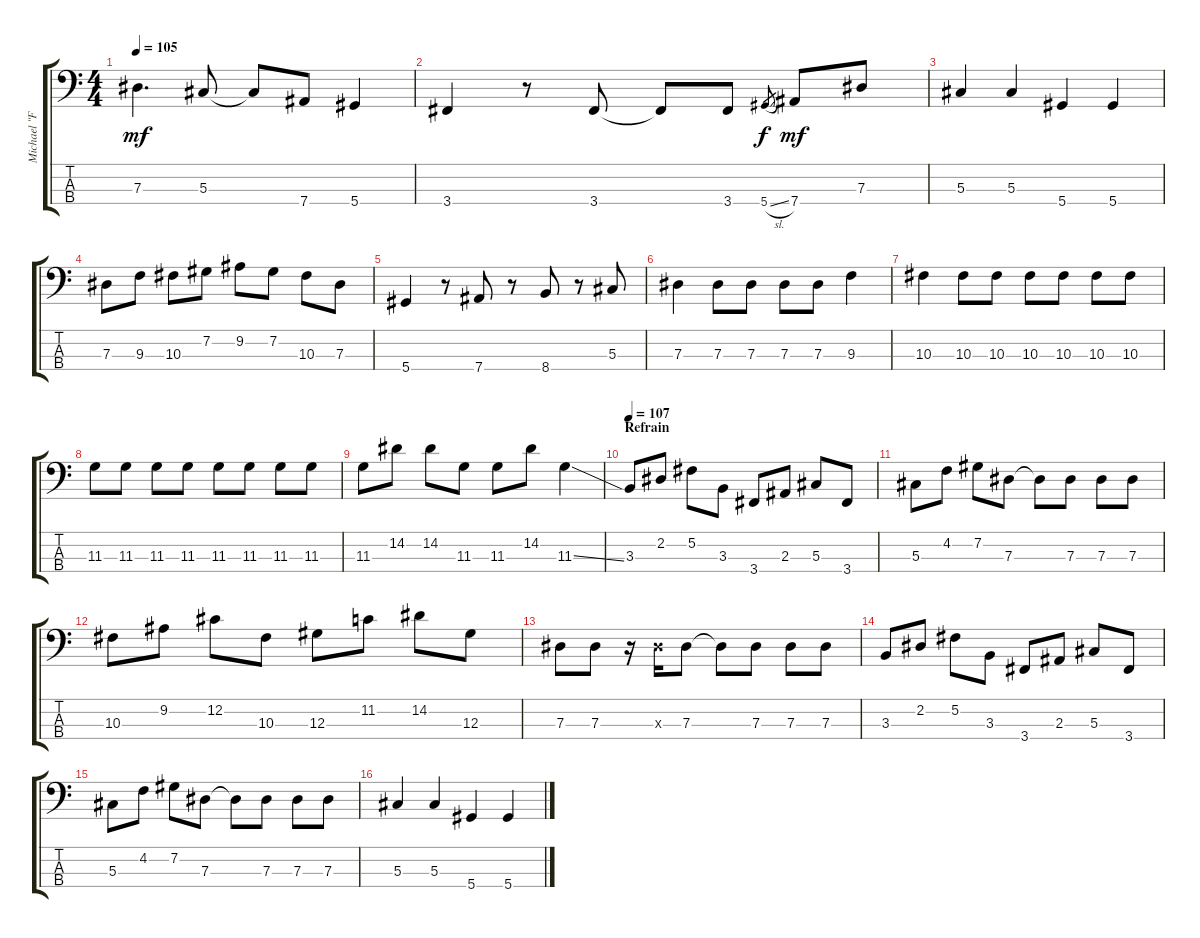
\track ("Michael \"Flea\" Balzary" "Michael \"F") {instrument electricbassfinger}
\staff {score tabs}
\tuning (Gb2 Db2 Ab1 Eb1) {hide}
\ts (4 4)
\tempo 105
\clef f4
\ks c
7.3.4{d dy mf} 5.3.8 5.3{t}.8 7.4.8 5.4.4 |
3.4.4 r.8 3.4.8 3.4{t}.8 3.4.8 5.4{sl}.8{gr dy f} 7.4.8{dy mf} 7.3.8 |
5.3.4 5.3.4 5.4.4 5.4.4 |
7.3.8 9.3.8 10.3.8 7.2.8 9.2.8 7.2.8 10.3.8 7.3.8 |
5.4.4 r.8 7.4.8 r.8 8.4.8 r.8 5.3.8 |
7.3.4 7.3.8 7.3.8 7.3.8 7.3.8 9.3.4 |
10.3.4 10.3.8 10.3.8 10.3.8 10.3.8 10.3.8 10.3.8 |
11.3.8 11.3.8 11.3.8 11.3.8 11.3.8 11.3.8 11.3.8 11.3.8 |
11.3.8 14.2.8 14.2.8 11.3.8 11.3.8 14.2.8 11.3{ss}.4 |
\section ("" "Refrain")
\tempo 107
3.3.8 2.2.8 5.2.8 3.3.8 3.4.8 2.3.8 5.3.8 3.4.8 |
5.3.8 4.2.8 7.2.8 7.3.8 7.3{t}.8 7.3.8 7.3.8 7.3.8 |
10.3.8 9.2.8 12.2.8 10.3.8 12.3.8 11.2.8 14.2.8 12.3.8 |
7.3.8 7.3.8 r.16 7.3{x}.16 7.3.8 7.3{t}.8 7.3.8 7.3.8 7.3.8 |
3.3.8 2.2.8 5.2.8 3.3.8 3.4.8 2.3.8 5.3.8 3.4.8 |
5.3.8 4.2.8 7.2.8 7.3.8 7.3{t}.8 7.3.8 7.3.8 7.3.8 |
5.3.4 5.3.4 5.4.4 5.4.4
